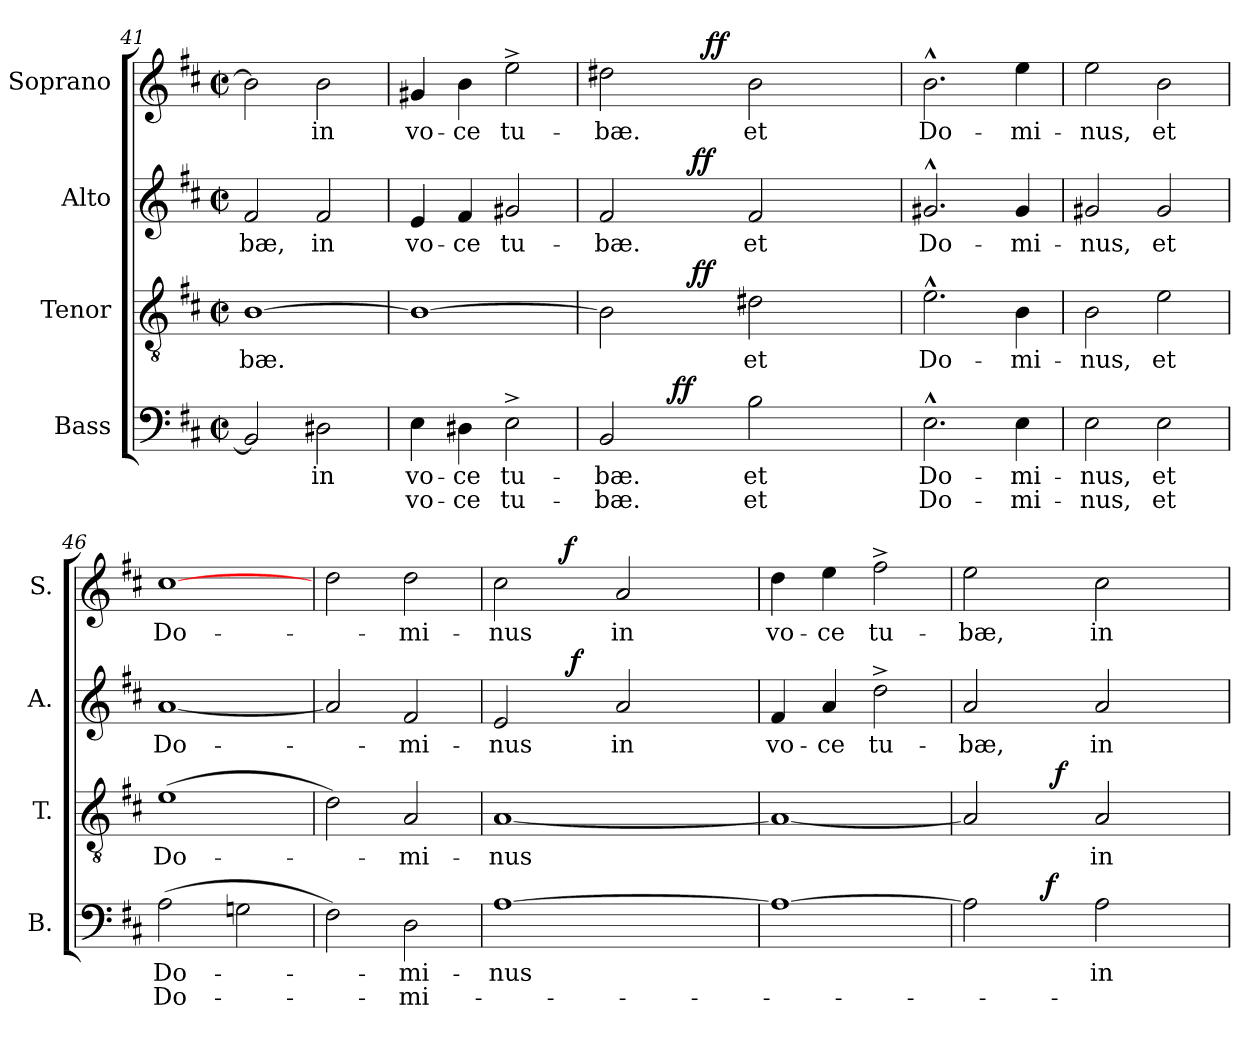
**kern	**text	**text	**dynam	**kern	**text	**dynam	**kern	**text	**dynam	**kern	**text	**dynam
*part4	*part4	*part4	*part4	*part3	*part3	*part3	*part2	*part2	*part2	*part1	*part1	*part1
*staff4	*staff4	*staff4	*staff4	*staff3	*staff3	*staff3	*staff2	*staff2	*staff2	*staff1	*staff1	*staff1
*I"Bass	*	*	*	*I"Tenor	*	*	*I"Alto	*	*	*I"Soprano	*	*
*I'B.	*	*	*	*I'T.	*	*	*I'A.	*	*	*I'S.	*	*
*clefF4	*	*	*	*clefGv2	*	*	*clefG2	*	*	*clefG2	*	*
*	*	*	*	*ITrd7c12	*	*	*	*	*	*	*	*
*k[f#c#]	*	*	*	*k[f#c#]	*	*	*k[f#c#]	*	*	*k[f#c#]	*	*
*D:	*	*	*	*D:	*	*	*D:	*	*	*D:	*	*
*M2/2	*	*	*	*M2/2	*	*	*M2/2	*	*	*M2/2	*	*
*met(c|)	*	*	*	*met(c|)	*	*	*met(c|)	*	*	*met(c|)	*	*
=41	=41	=41	=41	=41	=41	=41	=41	=41	=41	=41	=41	=41
!	!	!	!	!	!LO:LY:b:color=#000000	!	!	!	!	!	!	!
!	!	!	!	!	!	!	!	!LO:LY:b:color=#000000	!	!	!	!
2BBi/]	.	.	.	[1BBi	-bæ.	.	2f#i/	-bæ,	.	2bi\]	.	.
!	!LO:LY:b:color=#000000	!	!	!	!	!	!	!	!	!	!	!
!	!	!	!	!	!	!	!	!LO:LY:b:color=#000000	!	!	!	!
!	!	!	!	!	!	!	!	!	!	!	!LO:LY:b:color=#000000	!
2D#Xi\	in	.	.	.	.	.	2f#i/	in	.	2bi\	in	.
!!LO:LB:g=z
=42	=42	=42	=42	=42	=42	=42	=42	=42	=42	=42	=42	=42
!	!LO:LY:b:color=#000000	!LO:LY:b:color=#000000	!	!	!	!	!	!	!	!	!	!
!	!	!	!	!	!	!	!	!LO:LY:b:color=#000000	!	!	!	!
!	!	!	!	!	!	!	!	!	!	!	!LO:LY:b:color=#000000	!
4Ei\	vo-	-vo-	.	1BBi_	.	.	4ei/	vo-	.	4g#Xi/	vo-	.
!	!LO:LY:b:color=#000000	!LO:LY:b:color=#000000	!	!	!	!	!	!	!	!	!	!
!	!	!	!	!	!	!	!	!LO:LY:b:color=#000000	!	!	!	!
!	!	!	!	!	!	!	!	!	!	!	!LO:LY:b:color=#000000	!
4D#Xi\	-ce	ce	.	.	.	.	4f#i/	-ce	.	4bi\	-ce	.
!	!LO:LY:b:color=#000000	!LO:LY:b:color=#000000	!	!	!	!	!	!	!	!	!	!
!	!	!	!	!	!	!	!	!LO:LY:b:color=#000000	!	!	!	!
!	!	!	!	!	!	!	!	!	!	!	!LO:LY:b:color=#000000	!
2E^i\	tu-	-tu-	.	.	.	.	2g#Xi/	tu-	.	2ee^i\	tu-	.
=43	=43	=43	=43	=43	=43	=43	=43	=43	=43	=43	=43	=43
!	!LO:LY:b:color=#000000	!LO:LY:b:color=#000000	!	!	!	!	!	!	!	!	!	!
!	!	!	!	!	!	!	!	!LO:LY:b:color=#000000	!	!	!	!
!	!	!	!	!	!	!	!	!	!	!	!LO:LY:b:color=#000000	!
*^	*	*	*	*^	*	*	*^	*	*	*^	*	*
2BBi/	8ryy	-bæ.	bæ.	.	2BBi\]	4ryy	.	.	2f#i/	4ryy	-bæ.	.	2dd#Xi\	4ryy	-bæ.	.
.	16ryy	.	.	.	.	.	.	.	.	.	.	.	.	.	.	.
.	32ryy	.	.	.	.	.	.	.	.	.	.	.	.	.	.	.
.	128..ryy	.	.	.	.	.	.	.	.	.	.	.	.	.	.	.
.	2ryy	.	.	ff	.	.	.	.	.	.	.	.	.	.	.	.
.	.	.	.	.	.	64ryy	.	.	.	64ryy	.	.	.	32ryy	.	.
.	.	.	.	.	.	1024ryy	.	.	.	1024ryy	.	.	.	.	.	.
.	.	.	.	.	.	2ryy	.	ff	.	2ryy	.	ff	.	.	.	.
.	.	.	.	.	.	.	.	.	.	.	.	.	.	128ryy	.	.
.	.	.	.	.	.	.	.	.	.	.	.	.	.	2ryy	.	ff
!	!	!LO:LY:b:color=#000000	!LO:LY:b:color=#000000	!	!	!	!	!	!	!	!	!	!	!	!	!
!	!	!	!	!	!	!	!LO:LY:b:color=#000000	!	!	!	!	!	!	!	!	!
!	!	!	!	!	!	!	!	!	!	!	!LO:LY:b:color=#000000	!	!	!	!	!
!	!	!	!	!	!	!	!	!	!	!	!	!	!	!	!LO:LY:b:color=#000000	!
2Bi\	.	et	et	.	2D#Xi\	.	et	.	2f#i/	.	et	.	2bi\	.	et	.
.	4ryy	.	.	.	.	.	.	.	.	.	.	.	.	.	.	.
.	.	.	.	.	.	8ryy	.	.	.	8ryy	.	.	.	.	.	.
.	.	.	.	.	.	.	.	.	.	.	.	.	.	8ryy	.	.
.	.	.	.	.	.	16ryy	.	.	.	16ryy	.	.	.	.	.	.
.	.	.	.	.	.	.	.	.	.	.	.	.	.	16ryy	.	.
.	.	.	.	.	.	32ryy	.	.	.	32ryy	.	.	.	.	.	.
.	.	.	.	.	.	.	.	.	.	.	.	.	.	64.ryy	.	.
.	64ryy	.	.	.	.	.	.	.	.	.	.	.	.	.	.	.
.	.	.	.	.	.	128...ryy	.	.	.	128...ryy	.	.	.	.	.	.
.	512ryy	.	.	.	.	.	.	.	.	.	.	.	.	.	.	.
*v	*v	*	*	*	*	*	*	*	*v	*v	*	*	*v	*v	*	*
*	*	*	*	*v	*v	*	*	*	*	*	*	*	*
=44	=44	=44	=44	=44	=44	=44	=44	=44	=44	=44	=44	=44
*^	*	*	*	*^	*	*	*^	*	*	*^	*	*
!	!	!LO:LY:b:color=#000000	!LO:LY:b:color=#000000	!	!	!	!	!	!	!	!	!	!	!	!	!
*v	*v	*	*	*	*	*	*	*	*v	*v	*	*	*v	*v	*	*
*	*	*	*	*v	*v	*	*	*	*	*	*	*	*
*^	*	*	*	*^	*	*	*^	*	*	*^	*	*
!	!	!	!	!	!	!	!LO:LY:b:color=#000000	!	!	!	!	!	!	!	!	!
*v	*v	*	*	*	*	*	*	*	*v	*v	*	*	*v	*v	*	*
*	*	*	*	*v	*v	*	*	*	*	*	*	*	*
*^	*	*	*	*^	*	*	*^	*	*	*^	*	*
!	!	!	!	!	!	!	!	!	!	!	!LO:LY:b:color=#000000	!	!	!	!	!
*v	*v	*	*	*	*	*	*	*	*v	*v	*	*	*v	*v	*	*
*	*	*	*	*v	*v	*	*	*	*	*	*	*	*
*^	*	*	*	*^	*	*	*^	*	*	*^	*	*
!	!	!	!	!	!	!	!	!	!	!	!	!	!	!	!LO:LY:b:color=#000000	!
*v	*v	*	*	*	*	*	*	*	*v	*v	*	*	*v	*v	*	*
*	*	*	*	*v	*v	*	*	*	*	*	*	*	*
2.E^^i\	Do-	-Do-	.	2.E^^i\	Do-	.	2.g#X^^i/	Do-	.	2.b^^i\	Do-	.
!	!LO:LY:b:color=#000000	!LO:LY:b:color=#000000	!	!	!	!	!	!	!	!	!	!
!	!	!	!	!	!LO:LY:b:color=#000000	!	!	!	!	!	!	!
!	!	!	!	!	!	!	!	!LO:LY:b:color=#000000	!	!	!	!
!	!	!	!	!	!	!	!	!	!	!	!LO:LY:b:color=#000000	!
4Ei\	-mi-	-mi-	.	4BBi\	-mi-	.	4g#i/	-mi-	.	4eei\	-mi-	.
=45	=45	=45	=45	=45	=45	=45	=45	=45	=45	=45	=45	=45
!	!LO:LY:b:color=#000000	!LO:LY:b:color=#000000	!	!	!	!	!	!	!	!	!	!
!	!	!	!	!	!LO:LY:b:color=#000000	!	!	!	!	!	!	!
!	!	!	!	!	!	!	!	!LO:LY:b:color=#000000	!	!	!	!
!	!	!	!	!	!	!	!	!	!	!	!LO:LY:b:color=#000000	!
2Ei\	-nus,	nus,	.	2BBi\	-nus,	.	2g#Xi/	-nus,	.	2eei\	-nus,	.
!	!LO:LY:b:color=#000000	!LO:LY:b:color=#000000	!	!	!	!	!	!	!	!	!	!
!	!	!	!	!	!LO:LY:b:color=#000000	!	!	!	!	!	!	!
!	!	!	!	!	!	!	!	!LO:LY:b:color=#000000	!	!	!	!
!	!	!	!	!	!	!	!	!	!	!	!LO:LY:b:color=#000000	!
2Ei\	et	et	.	2Ei\	et	.	2g#i/	et	.	2bi\	et	.
=46	=46	=46	=46	=46	=46	=46	=46	=46	=46	=46	=46	=46
!	!LO:LY:b:color=#000000	!LO:LY:b:color=#000000	!	!	!	!	!	!	!	!	!	!
!	!	!	!	!	!LO:LY:b:color=#000000	!	!	!	!	!	!	!
!	!	!	!	!	!	!	!	!LO:LY:b:color=#000000	!	!	!	!
!	!	!	!	!	!	!	!	!	!	!	!LO:LY:b:color=#000000	!
(2Ai\	Do-	-Do-	.	(1Ei	Do-	.	[1ai	Do-	.	[1cc#i	Do-	.
2Gni\	.	.	.	.	.	.	.	.	.	.	.	.
=47	=47	=47	=47	=47	=47	=47	=47	=47	=47	=47	=47	=47
2F#i\)	.	.	.	2Di\)	.	.	2ai/]	.	.	2ddi\	.	.
!	!LO:LY:b:color=#000000	!LO:LY:b:color=#000000	!	!	!	!	!	!	!	!	!	!
!	!	!	!	!	!LO:LY:b:color=#000000	!	!	!	!	!	!	!
!	!	!	!	!	!	!	!	!LO:LY:b:color=#000000	!	!	!	!
!	!	!	!	!	!	!	!	!	!	!	!LO:LY:b:color=#000000	!
2Di\	-mi-	-mi-	.	2AAi/	-mi-	.	2f#i/	-mi-	.	2ddi\	-mi-	.
=48	=48	=48	=48	=48	=48	=48	=48	=48	=48	=48	=48	=48
!	!LO:LY:b:color=#000000	!	!	!	!	!	!	!	!	!	!	!
!	!	!	!	!	!LO:LY:b:color=#000000	!	!	!	!	!	!	!
!	!	!	!	!	!	!	!	!LO:LY:b:color=#000000	!	!	!	!
!	!	!	!	!	!	!	!	!	!	!	!LO:LY:b:color=#000000	!
*	*	*	*	*	*	*	*^	*	*	*^	*	*
[1Ai	-nus	.	.	[1AAi	-nus	.	2ei/	4ryy	-nus	.	2cc#i\	4ryy	-nus	.
.	.	.	.	.	.	.	.	32ryy	.	.	.	32ryy	.	.
.	.	.	.	.	.	.	.	128..ryy	.	.	.	256ryy	.	.
.	.	.	.	.	.	.	.	.	.	.	.	1024ryy	.	.
.	.	.	.	.	.	.	.	.	.	.	.	2ryy	.	f
.	.	.	.	.	.	.	.	2ryy	.	f	.	.	.	.
!	!	!	!	!	!	!	!	!	!LO:LY:b:color=#000000	!	!	!	!	!
!	!	!	!	!	!	!	!	!	!	!	!	!	!LO:LY:b:color=#000000	!
.	.	.	.	.	.	.	2ai/	.	in	.	2ai/	.	in	.
.	.	.	.	.	.	.	.	.	.	.	.	8ryy	.	.
.	.	.	.	.	.	.	.	8ryy	.	.	.	.	.	.
.	.	.	.	.	.	.	.	.	.	.	.	16ryy	.	.
.	.	.	.	.	.	.	.	16ryy	.	.	.	.	.	.
.	.	.	.	.	.	.	.	.	.	.	.	64ryy	.	.
.	.	.	.	.	.	.	.	64ryy	.	.	.	.	.	.
.	.	.	.	.	.	.	.	.	.	.	.	128ryy	.	.
.	.	.	.	.	.	.	.	.	.	.	.	512.ryy	.	.
.	.	.	.	.	.	.	.	512ryy	.	.	.	.	.	.
*	*	*	*	*	*	*	*v	*v	*	*	*	*	*	*
*	*	*	*	*	*	*	*	*	*	*v	*v	*	*
!!LO:LB:g=z
=49	=49	=49	=49	=49	=49	=49	=49	=49	=49	=49	=49	=49
*	*	*	*	*	*	*	*^	*	*	*^	*	*
!	!	!	!	!	!	!	!	!	!LO:LY:b:color=#000000	!	!	!	!	!
*	*	*	*	*	*	*	*v	*v	*	*	*	*	*	*
*	*	*	*	*	*	*	*	*	*	*v	*v	*	*
*	*	*	*	*	*	*	*^	*	*	*^	*	*
!	!	!	!	!	!	!	!	!	!	!	!	!	!LO:LY:b:color=#000000	!
*	*	*	*	*	*	*	*v	*v	*	*	*	*	*	*
*	*	*	*	*	*	*	*	*	*	*v	*v	*	*
1Ai_	.	.	.	1AAi_	.	.	4f#i/	vo-	.	4ddi\	vo-	.
!	!	!	!	!	!	!	!	!LO:LY:b:color=#000000	!	!	!	!
!	!	!	!	!	!	!	!	!	!	!	!LO:LY:b:color=#000000	!
.	.	.	.	.	.	.	4ai/	-ce	.	4eei\	-ce	.
!	!	!	!	!	!	!	!	!LO:LY:b:color=#000000	!	!	!	!
!	!	!	!	!	!	!	!	!	!	!	!LO:LY:b:color=#000000	!
.	.	.	.	.	.	.	2dd^i\	tu-	.	2ff#^i\	tu-	.
=50	=50	=50	=50	=50	=50	=50	=50	=50	=50	=50	=50	=50
!	!	!	!	!	!	!	!	!LO:LY:b:color=#000000	!	!	!	!
!	!	!	!	!	!	!	!	!	!	!	!LO:LY:b:color=#000000	!
*^	*	*	*	*^	*	*	*	*	*	*	*	*
2Ai\]	4ryy	.	.	.	2AAi/]	4ryy	.	.	2ai/	-bæ,	.	2eei\	-bæ,	.
.	16ryy	.	.	.	.	16ryy	.	.	.	.	.	.	.	.
.	128ryy	.	.	.	.	64ryy	.	.	.	.	.	.	.	.
.	512.ryy	.	.	.	.	.	.	.	.	.	.	.	.	.
.	2ryy	.	.	f	.	.	.	.	.	.	.	.	.	.
.	.	.	.	.	.	256ryy	.	.	.	.	.	.	.	.
.	.	.	.	.	.	1024ryy	.	.	.	.	.	.	.	.
.	.	.	.	.	.	2ryy	.	f	.	.	.	.	.	.
!	!	!LO:LY:b:color=#000000	!	!	!	!	!	!	!	!	!	!	!	!
!	!	!	!	!	!	!	!LO:LY:b:color=#000000	!	!	!	!	!	!	!
!	!	!	!	!	!	!	!	!	!	!LO:LY:b:color=#000000	!	!	!	!
!	!	!	!	!	!	!	!	!	!	!	!	!	!LO:LY:b:color=#000000	!
2Ai\	.	in	.	.	2AAi/	.	in	.	2ai/	in	.	2cc#i\	in	.
.	8ryy	.	.	.	.	.	.	.	.	.	.	.	.	.
.	.	.	.	.	.	8ryy	.	.	.	.	.	.	.	.
.	32ryy	.	.	.	.	.	.	.	.	.	.	.	.	.
.	.	.	.	.	.	32ryy	.	.	.	.	.	.	.	.
.	64ryy	.	.	.	.	.	.	.	.	.	.	.	.	.
.	.	.	.	.	.	128ryy	.	.	.	.	.	.	.	.
.	256ryy	.	.	.	.	.	.	.	.	.	.	.	.	.
.	.	.	.	.	.	512.ryy	.	.	.	.	.	.	.	.
.	1024ryy	.	.	.	.	.	.	.	.	.	.	.	.	.
*v	*v	*	*	*	*	*	*	*	*	*	*	*	*	*
*	*	*	*	*v	*v	*	*	*	*	*	*	*	*
=	=	=	=	=	=	=	=	=	=	=	=	=
*-	*-	*-	*-	*-	*-	*-	*-	*-	*-	*-	*-	*-
